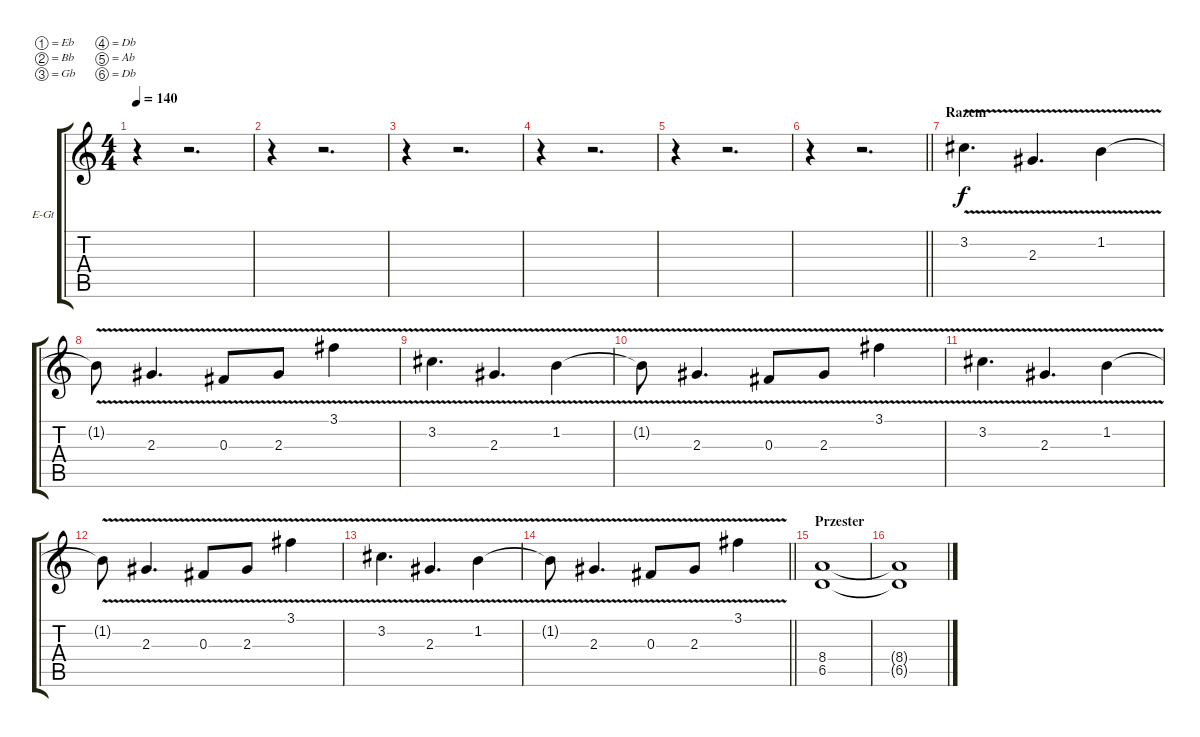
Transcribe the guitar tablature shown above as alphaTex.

\bracketExtendMode groupsimilarinstruments
\firstSystemTrackNameOrientation horizontal
\otherSystemsTrackNameOrientation horizontal
\track ("Gitara 2" "E-Gt") {instrument distortionguitar}
\staff {score tabs}
\tuning (Eb4 Bb3 Gb3 Db3 Ab2 Db2)
\ts (4 4)
\tempo 140
\clef g2
\ks c
r.4{dy f} r.2{d} |
r.4 r.2{d} |
r.4 r.2{d} |
r.4 r.2{d} |
r.4 r.2{d} |
\barLineRight lightlight
r.4 r.2{d} |
\section ("" "Razem")
3.2{v}.4{d} 2.3{v}.4{d} 1.2{v}.4 |
1.2{v t}.8 2.3{v}.4{d} 0.3{v}.8 2.3{v}.8 3.1{v}.4 |
3.2{v}.4{d} 2.3{v}.4{d} 1.2{v}.4 |
1.2{v t}.8 2.3{v}.4{d} 0.3{v}.8 2.3{v}.8 3.1{v}.4 |
3.2{v}.4{d} 2.3{v}.4{d} 1.2{v}.4 |
1.2{v t}.8 2.3{v}.4{d} 0.3{v}.8 2.3{v}.8 3.1{v}.4 |
3.2{v}.4{d} 2.3{v}.4{d} 1.2{v}.4 |
\barLineRight lightlight
1.2{v t}.8 2.3{v}.4{d} 0.3{v}.8 2.3{v}.8 3.1{v}.4 |
\section ("" "Przester")
(8.4 6.5).1 |
(8.4{t} 6.5{t}).1
